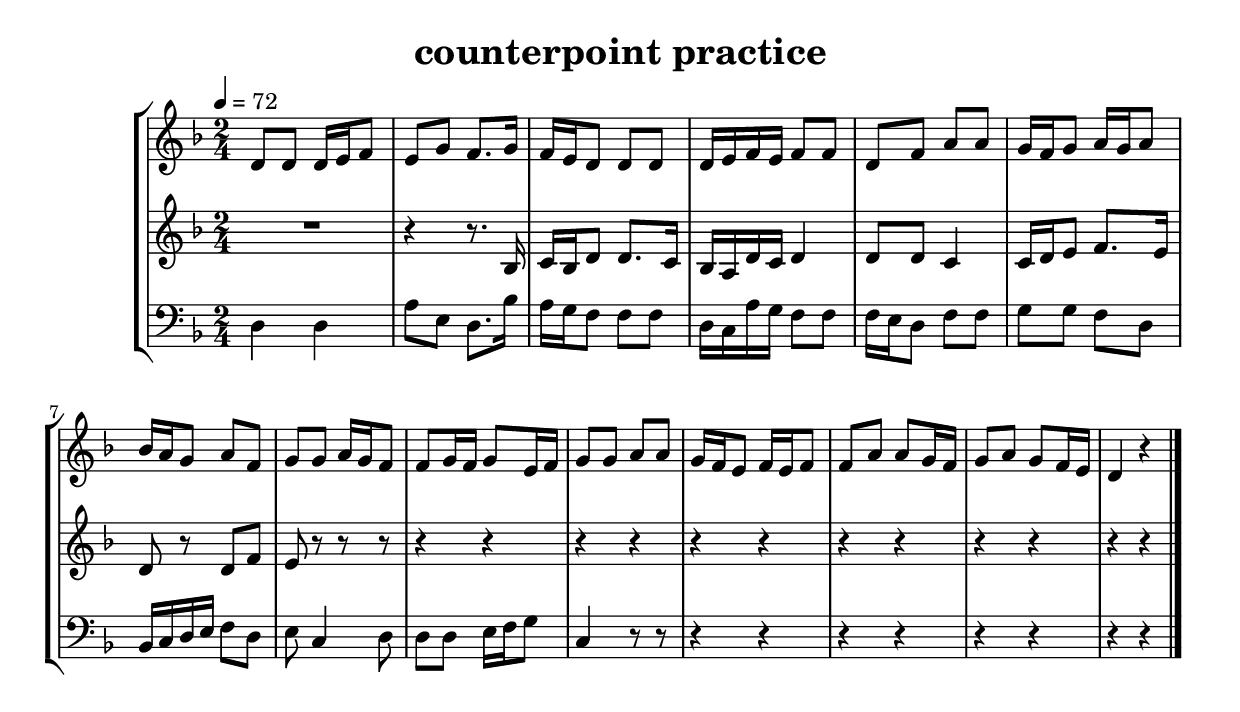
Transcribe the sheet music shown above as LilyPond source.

% LilyPond engraving system - http://www.lilypond.org/

\version "2.18.2"
\include "articulate.ly"

\header {
  title = "counterpoint practice"
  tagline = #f
}

tempoandetc = {
  \tempo 4=72
  \key d \minor
  \time 2/4
}

altoa = \relative f' {
  d8 d d16 e f8
  e8 g f8. g16
  f16 e d8 d d
  d16 e f e f8 f

  d8 f a a
  g16 f g8 a16 g a8
  bes16 a g8 a f
  g8 g a16 g f8

  f8 g16 f g8 e16 f
  g8 g a a
  g16 f e8 f16 e f8
  f8 a a g16 f

  g8 a g f16 e
  d4 r4
}

tenora = \relative c' {
  R2
  r4 r8. bes16
  c16 bes d8 d8. c16
  bes16 a d c d4

  d8 d c4
  c16 d e8 f8. e16
  d8 r8 d8 f
  e8 r r r

  r4 r
  r4 r
  r4 r
  r4 r

  r4 r
  r4 r
}

bassa = \relative c {
  d4 d
  a'8 e d8. bes'16
  a16 g f8 f8 f8
  d16 c a' g f8 f8

  f16 e d8 f8 f
  g8 g8 f d
  bes16 c d e f8 d
  e8 c4 d8

  d8 d8 e16 f g8
  c,4 r8 r8
  r4 r
  r4 r

  r4 r
  r4 r
}

%%%%%%%%%%%%%%%%%%%%%%%%%%%%%%%%%%%%%%%%%%%%%%%%%%%%%%%%%%%%%%%%%%%%%%%%%%%%%%
%
% MIDI

malto = \new Voice {
  \tempoandetc 
  \set Staff.midiInstrument = #"acoustic guitar (steel)"
  \altoa
}

mtenor = {
  \tempoandetc 
  \set Staff.midiInstrument = #"acoustic guitar (steel)"
  \tenora
}

mbass = {
  \tempoandetc 
  \set Staff.midiInstrument = #"acoustic guitar (steel)"
  \bassa
}

%%%%%%%%%%%%%%%%%%%%%%%%%%%%%%%%%%%%%%%%%%%%%%%%%%%%%%%%%%%%%%%%%%%%%%%%%%%%%%
%
% SCORE

salto = \new Voice {
  \tempoandetc 
  \altoa
  \bar "|."
}

stenor = {
  \tempoandetc 
  \tenora
  \bar "|."
}

sbass = {
  \tempoandetc 
  \bassa
  \bar "|."
}

thescore = {
  \new StaffGroup <<
    \new Staff << \clef sop \salto >>
    \new Staff << \clef sop \stenor >>
    \new Staff << \clef bass \sbass >>
  >>
}

themidi = {
  <<
    \set Score.midiChannelMapping = #'staff
    \new Staff = "alto" \malto
    \new Staff = "tenor" \mtenor
    \new Staff = "bass" \mbass
  >>
}

\score {
  \thescore
  \layout { }
}

\score {
  \articulate { \themidi }
  \midi { }
}
